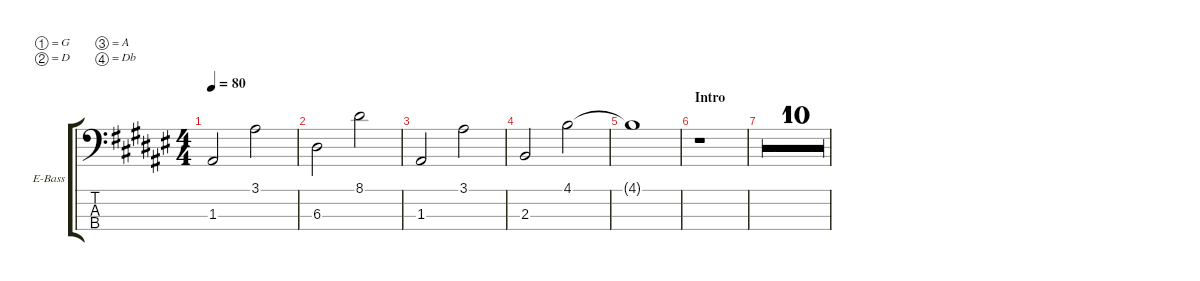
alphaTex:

\defaultSystemsLayout 4
\hideDynamics
\bracketExtendMode groupsimilarinstruments
\multiBarRest
\firstSystemTrackNameOrientation horizontal
\otherSystemsTrackNameOrientation horizontal
\track ("Electric Bass" "E-Bass") {multiBarRest instrument electricbassfinger}
\staff {score tabs}
\tuning (G2 D2 A1 Db1)
\ts (4 4)
\tempo 80
\clef f4
\ks f#
1.3.2{dy f} 3.1.2 |
6.3.2 8.1.2 |
1.3.2 3.1.2 |
2.3.2 4.1.2 |
4.1{t}.1 |
\section ("" "Intro")
r.1 |
r.1 |
r.1 |
r.1 |
r.1 |
r.1 |
r.1 |
r.1 |
r.1 |
r.1 |
r.1
